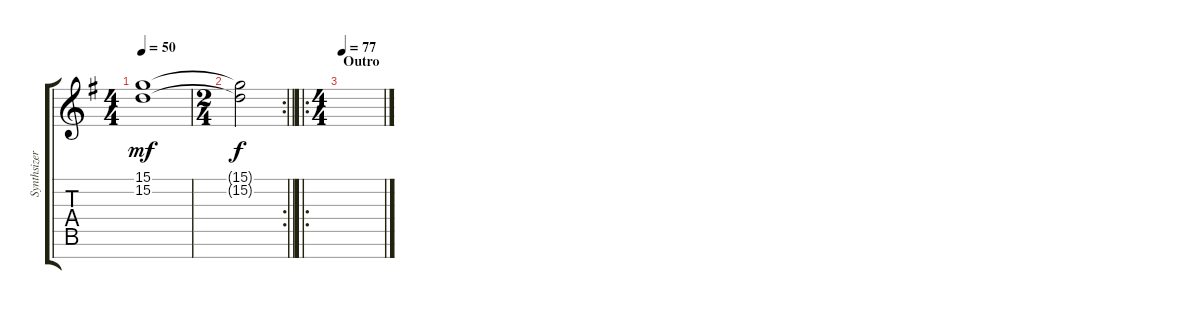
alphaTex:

\track ("Synthsizer" "Synthsizer") {instrument fx5brightness}
\staff {score tabs}
\tuning (E4 B3 G3 D3 A2 E2 B1) {hide}
\ts (4 4)
\tempo 50
\clef g2
\ks g
(15.1 15.2).1{dy mf} |
\rc 2
\ts (2 4)
\barLineRight lightlight
(15.1{t} 15.2{t}).2{dy f} |
\ro
\ts (4 4)
\section ("" "Outro")
\tempo 77
